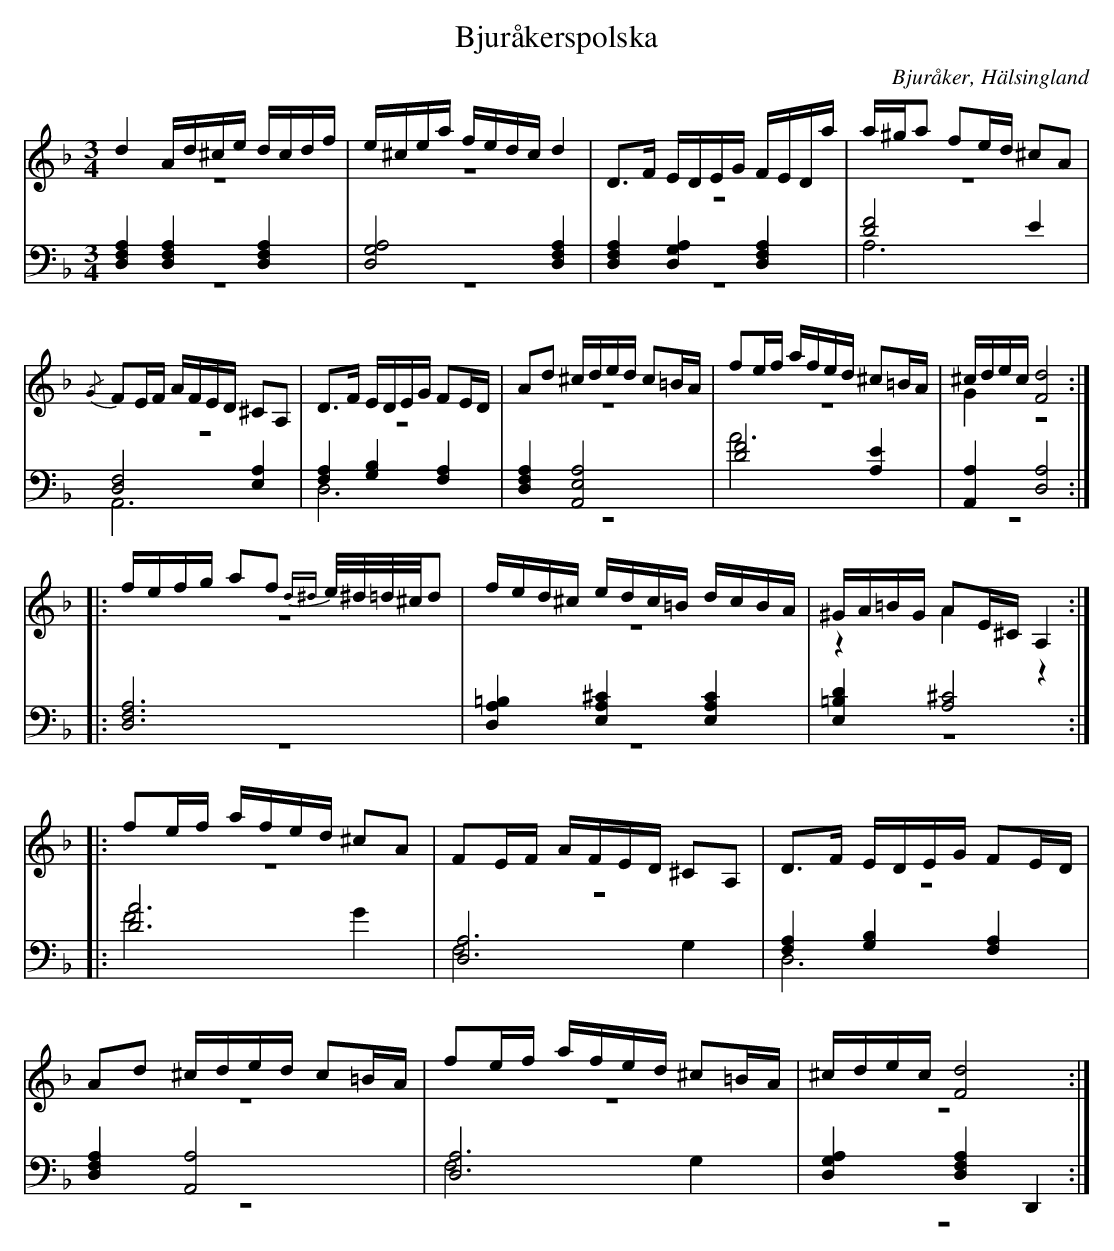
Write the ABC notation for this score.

X:1
T: Bjuråkerspolska
O: Bjuråker, Hälsingland
M: 3/4
L: 1/16
K: Dm
V:1
V:2 merge
V:3
V:4 merge
V:1
d4 Ad^ce dcdf |e^cea fedc d4|D2>F2 EDEG FEDa|a^ga2 f2ed ^c2A2|
{/G}F2EF AFED ^C2A,2|D2>F2 EDEG F2ED|A2d2 ^cded c2=BA|f2ef afed ^c2=BA|^cdec [F8d8]:|
|:fefg a2f2 {d^d}e/^d/=d/^c/d2 |fed^c edc=B dcBA|^GA=BG A2E^C A,4:|
|:f2ef afed ^c2A2|F2EF AFED ^C2A,2|D2>F2 EDEG F2ED|
A2d2 ^cded c2=BA|f2ef afed ^c2=BA|^cdec [F8d8]:|
V:2
z12|z12|z12|z12|
z12|z12|z12|z12|G4 z8:|
|:z12|z12|z4 A4 z4:|
|:z12|z12|z12|
z12|z12|z12:|
V:3 clef=bass
[D,4F,4A,4] [D,4F,4A,4] [D,4F,4A,4]|[D,8G,8A,8] [D,4F,4A,4]|[D,4F,4A,4] [D,4G,4A,4] [D,4F,4A,4]|[D8F8] E4|
[D,8F,8] [E,4A,4]|[F,4A,4] [G,4B,4] [F,4A,4]|[D,4F,4A,4] [A,,8E,8A,8]|[D8F8] [A,4E4]|[A,,4A,4] [D,8A,8]:|
|:[D,12F,12A,12]|[D,4A,4=B,4] [E,4A,4^C4] [E,4A,4C4]|[E,4=B,4D4] [A,8^C8]:|
|:[D12A12]|[D,12A,12]|[F,4A,4] [G,4B,4] [F,4A,4]|
[D,4F,4A,4] [A,,8A,8]|[D,12A,12]|[D,4G,4A,4] [D,4F,4A,4] D,,4:|
V:4 clef=bass
z12|z12|z12|A,12|
A,,12|D,12|z12|A12|z12:|
|:z12|z12|z12:|
|:F8 G4|F,8 G,4|D,12|
z12|F,8 G,4|z12:|
